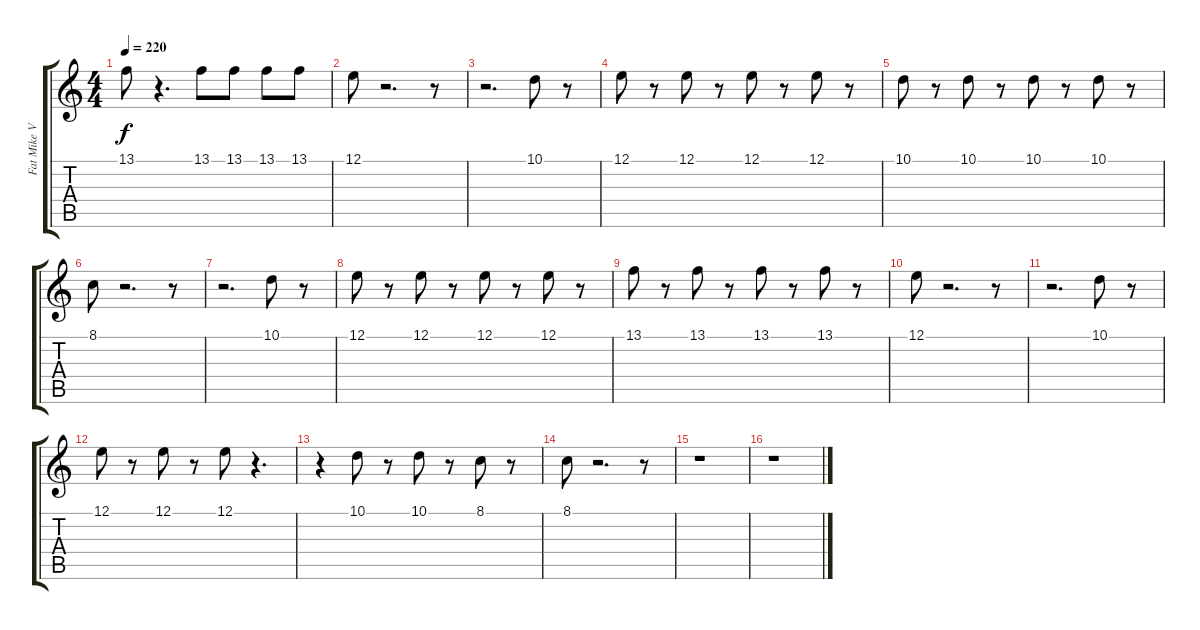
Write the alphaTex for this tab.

\track ("Fat Mike Vox" "Fat Mike V") {instrument lead1square}
\staff {score tabs}
\tuning (E4 B3 G3 D3 A2 E2) {hide}
\ts (4 4)
\tempo 220
\clef g2
\ks c
13.1.8{dy f} r.4{d} 13.1.8 13.1.8 13.1.8 13.1.8 |
12.1.8 r.2{d} r.8 |
r.2{d} 10.1.8 r.8 |
12.1.8 r.8 12.1.8 r.8 12.1.8 r.8 12.1.8 r.8 |
10.1.8 r.8 10.1.8 r.8 10.1.8 r.8 10.1.8 r.8 |
8.1.8 r.2{d} r.8 |
r.2{d} 10.1.8 r.8 |
12.1.8 r.8 12.1.8 r.8 12.1.8 r.8 12.1.8 r.8 |
13.1.8 r.8 13.1.8 r.8 13.1.8 r.8 13.1.8 r.8 |
12.1.8 r.2{d} r.8 |
r.2{d} 10.1.8 r.8 |
12.1.8 r.8 12.1.8 r.8 12.1.8 r.4{d} |
r.4 10.1.8 r.8 10.1.8 r.8 8.1.8 r.8 |
8.1.8 r.2{d} r.8 |
r.1 |
r.1
